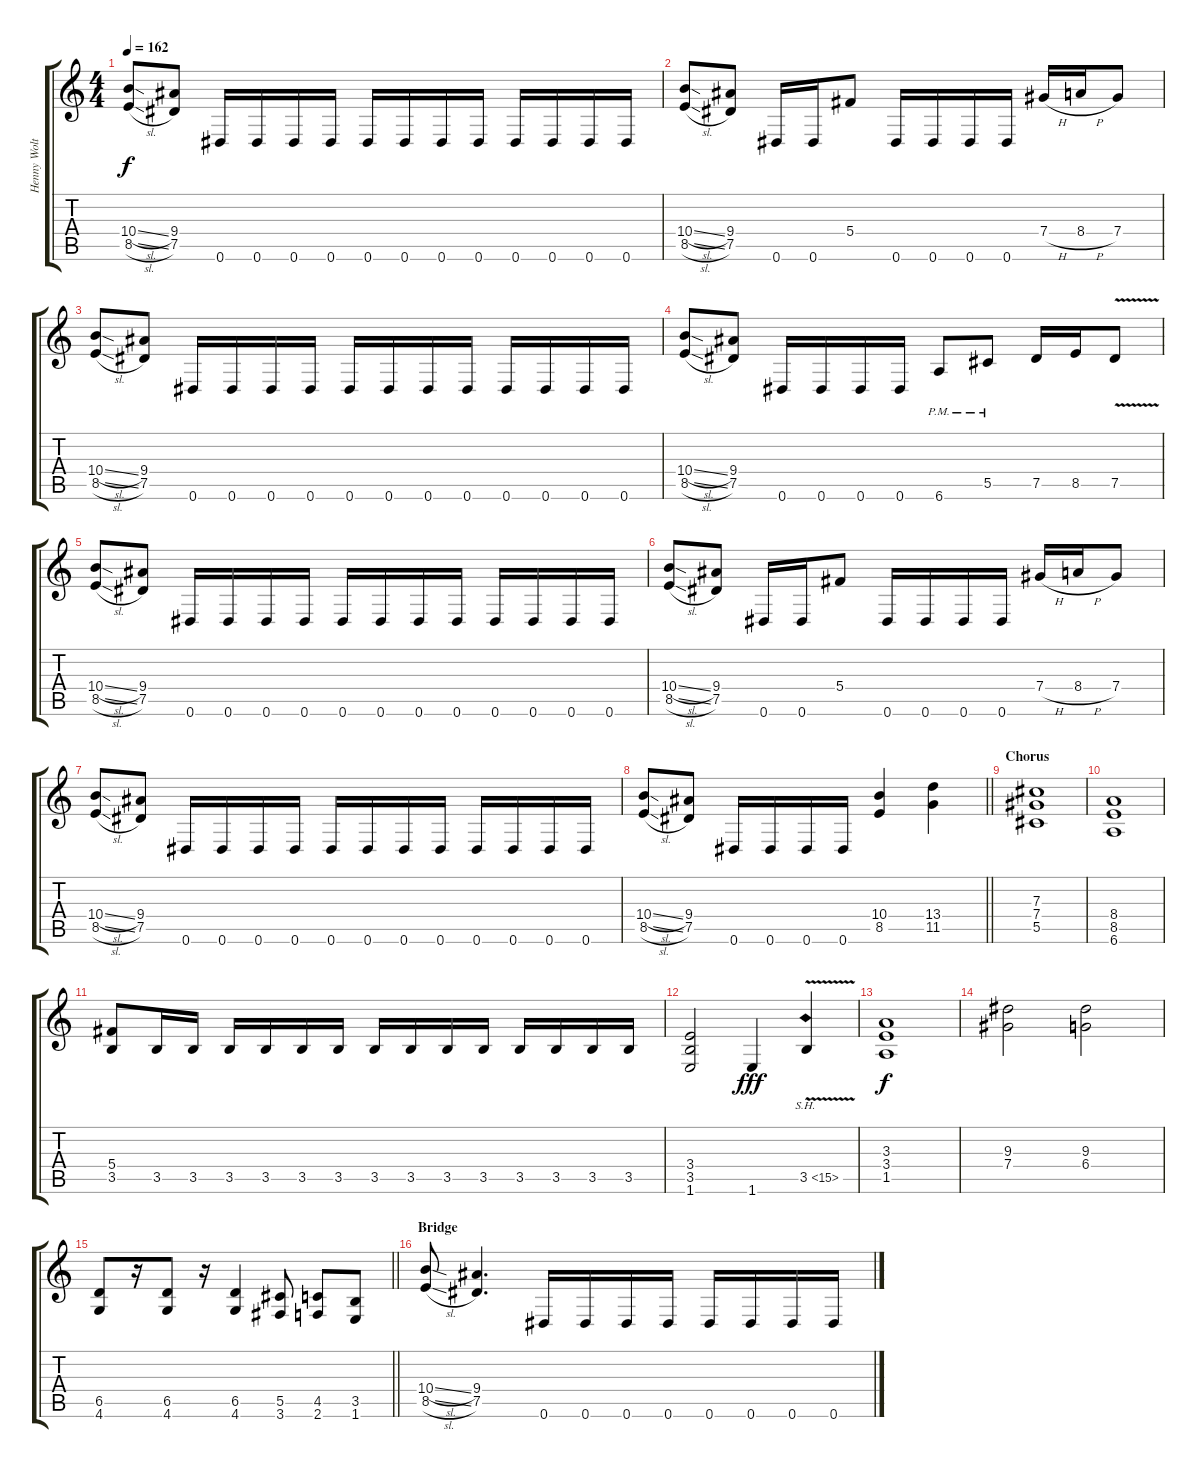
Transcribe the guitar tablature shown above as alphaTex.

\track ("Henny Wolter" "Henny Wolt") {instrument distortionguitar}
\staff {score tabs}
\tuning (Eb4 Bb3 Gb3 Db3 Ab2 Eb2) {hide}
\ts (4 4)
\tempo 162
\clef g2
\ks c
(10.4{sl} 8.5{sl}).8{dy f} (9.4 7.5).8 0.6.16 0.6.16 0.6.16 0.6.16 0.6.16 0.6.16 0.6.16 0.6.16 0.6.16 0.6.16 0.6.16 0.6.16 |
(10.4{sl} 8.5{sl}).8 (9.4 7.5).8 0.6.16 0.6.16 5.4.8 0.6.16 0.6.16 0.6.16 0.6.16 7.4{h}.16 8.4{h}.16 7.4.8 |
(10.4{sl} 8.5{sl}).8 (9.4 7.5).8 0.6.16 0.6.16 0.6.16 0.6.16 0.6.16 0.6.16 0.6.16 0.6.16 0.6.16 0.6.16 0.6.16 0.6.16 |
(10.4{sl} 8.5{sl}).8 (9.4 7.5).8 0.6.16 0.6.16 0.6.16 0.6.16 6.6{pm}.8 5.5{pm}.8 7.5.16 8.5.16 7.5{v}.8 |
(10.4{sl} 8.5{sl}).8 (9.4 7.5).8 0.6.16 0.6.16 0.6.16 0.6.16 0.6.16 0.6.16 0.6.16 0.6.16 0.6.16 0.6.16 0.6.16 0.6.16 |
(10.4{sl} 8.5{sl}).8 (9.4 7.5).8 0.6.16 0.6.16 5.4.8 0.6.16 0.6.16 0.6.16 0.6.16 7.4{h}.16 8.4{h}.16 7.4.8 |
(10.4{sl} 8.5{sl}).8 (9.4 7.5).8 0.6.16 0.6.16 0.6.16 0.6.16 0.6.16 0.6.16 0.6.16 0.6.16 0.6.16 0.6.16 0.6.16 0.6.16 |
\barLineRight lightlight
(10.4{sl} 8.5{sl}).8 (9.4 7.5).8 0.6.16 0.6.16 0.6.16 0.6.16 (10.4 8.5).4 (13.4 11.5).4 |
\section ("" "Chorus")
(7.3 7.4 5.5).1 |
(8.4 8.5 6.6).1 |
(5.4 3.5).8 3.5.16 3.5.16 3.5.16 3.5.16 3.5.16 3.5.16 3.5.16 3.5.16 3.5.16 3.5.16 3.5.16 3.5.16 3.5.16 3.5.16 |
(3.4 3.5 1.6).2 1.6.4{dy fff} 3.5{sh 12 v}.4 |
(3.3 3.4 1.5).1{dy f} |
(9.3 7.4).2 (9.3 6.4).2 |
\barLineRight lightlight
(6.5 4.6).8 r.16 (6.5 4.6).8 r.16 (6.5 4.6).4 (5.5 3.6).8 (4.5 2.6).8 (3.5 1.6).8 |
\section ("" "Bridge")
(10.4{sl} 8.5{sl}).8 (9.4 7.5).4{d} 0.6.16 0.6.16 0.6.16 0.6.16 0.6.16 0.6.16 0.6.16 0.6.16
